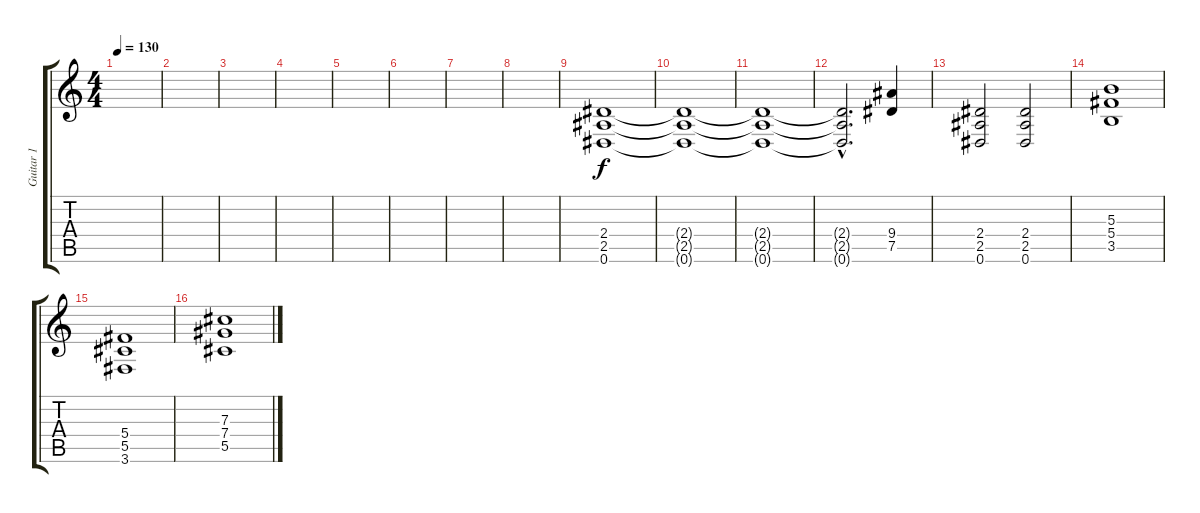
\track ("Guitar 1" "Guitar 1") {instrument distortionguitar}
\staff {score tabs}
\tuning (Eb4 Bb3 Gb3 Db3 Ab2 Eb2) {hide}
\ts (4 4)
\tempo 130
\clef g2
\ks c
|
|
|
|
|
|
|
|
(2.4 2.5 0.6).1{volume 10} |
(2.4{t} 2.5{t} 0.6{t}).1 |
(2.4{t} 2.5{t} 0.6{t}).1 |
(2.4{hac t} 2.5{hac t} 0.6{hac t}).2{d} (9.4 7.5).4 |
(2.4 2.5 0.6).2{volume 14} (2.4 2.5 0.6).2 |
(5.3 5.4 3.5).1 |
(5.4 5.5 3.6).1 |
(7.3 7.4 5.5).1
